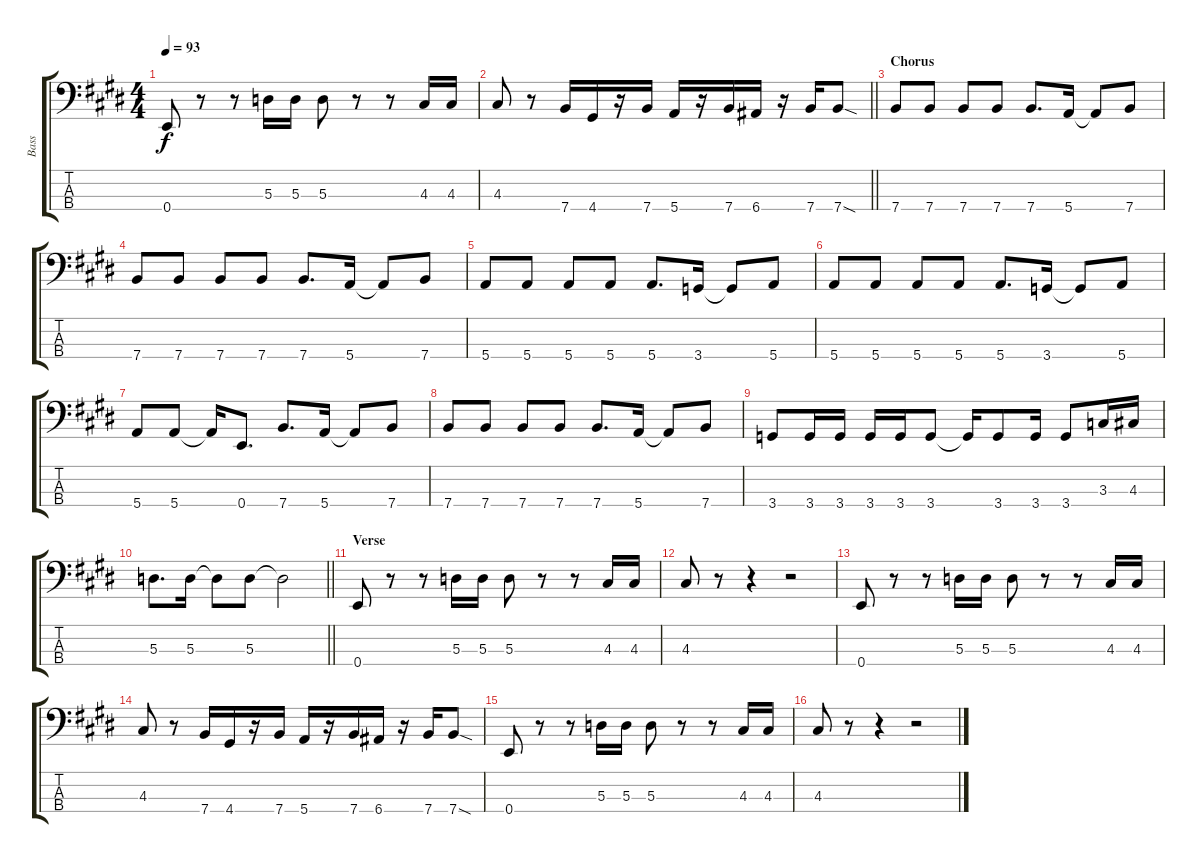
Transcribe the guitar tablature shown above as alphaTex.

\track ("Bass" "Bass") {instrument electricbassfinger}
\staff {score tabs}
\tuning (G2 D2 A1 E1) {hide}
\ts (4 4)
\tempo 93
\clef f4
\ks e
0.4.8{dy f} r.8 r.8 5.3.16 5.3.16 5.3.8 r.8 r.8 4.3.16 4.3.16 |
\barLineRight lightlight
4.3.8 r.8 7.4.16 4.4.16 r.16 7.4.16 5.4.16 r.16 7.4.16 6.4.16 r.16 7.4.16 7.4{sod}.8 |
\section ("" "Chorus")
7.4.8 7.4.8 7.4.8 7.4.8 7.4.8{d} 5.4.16 5.4{t}.8 7.4.8 |
7.4.8 7.4.8 7.4.8 7.4.8 7.4.8{d} 5.4.16 5.4{t}.8 7.4.8 |
5.4.8 5.4.8 5.4.8 5.4.8 5.4.8{d} 3.4.16 3.4{t}.8 5.4.8 |
5.4.8 5.4.8 5.4.8 5.4.8 5.4.8{d} 3.4.16 3.4{t}.8 5.4.8 |
5.4.8 5.4.8 5.4{t}.16 0.4.8{d} 7.4.8{d} 5.4.16 5.4{t}.8 7.4.8 |
7.4.8 7.4.8 7.4.8 7.4.8 7.4.8{d} 5.4.16 5.4{t}.8 7.4.8 |
3.4.8 3.4.16 3.4.16 3.4.16 3.4.16 3.4.8 3.4{t}.16 3.4.8 3.4.16 3.4.8 3.3.16 4.3.16 |
\barLineRight lightlight
5.3.8{d} 5.3.16 5.3{t}.8 5.3.8 5.3{t}.2 |
\section ("" "Verse")
0.4.8 r.8 r.8 5.3.16 5.3.16 5.3.8 r.8 r.8 4.3.16 4.3.16 |
4.3.8 r.8 r.4 r.2 |
0.4.8 r.8 r.8 5.3.16 5.3.16 5.3.8 r.8 r.8 4.3.16 4.3.16 |
4.3.8 r.8 7.4.16 4.4.16 r.16 7.4.16 5.4.16 r.16 7.4.16 6.4.16 r.16 7.4.16 7.4{sod}.8 |
0.4.8 r.8 r.8 5.3.16 5.3.16 5.3.8 r.8 r.8 4.3.16 4.3.16 |
4.3.8 r.8 r.4 r.2
